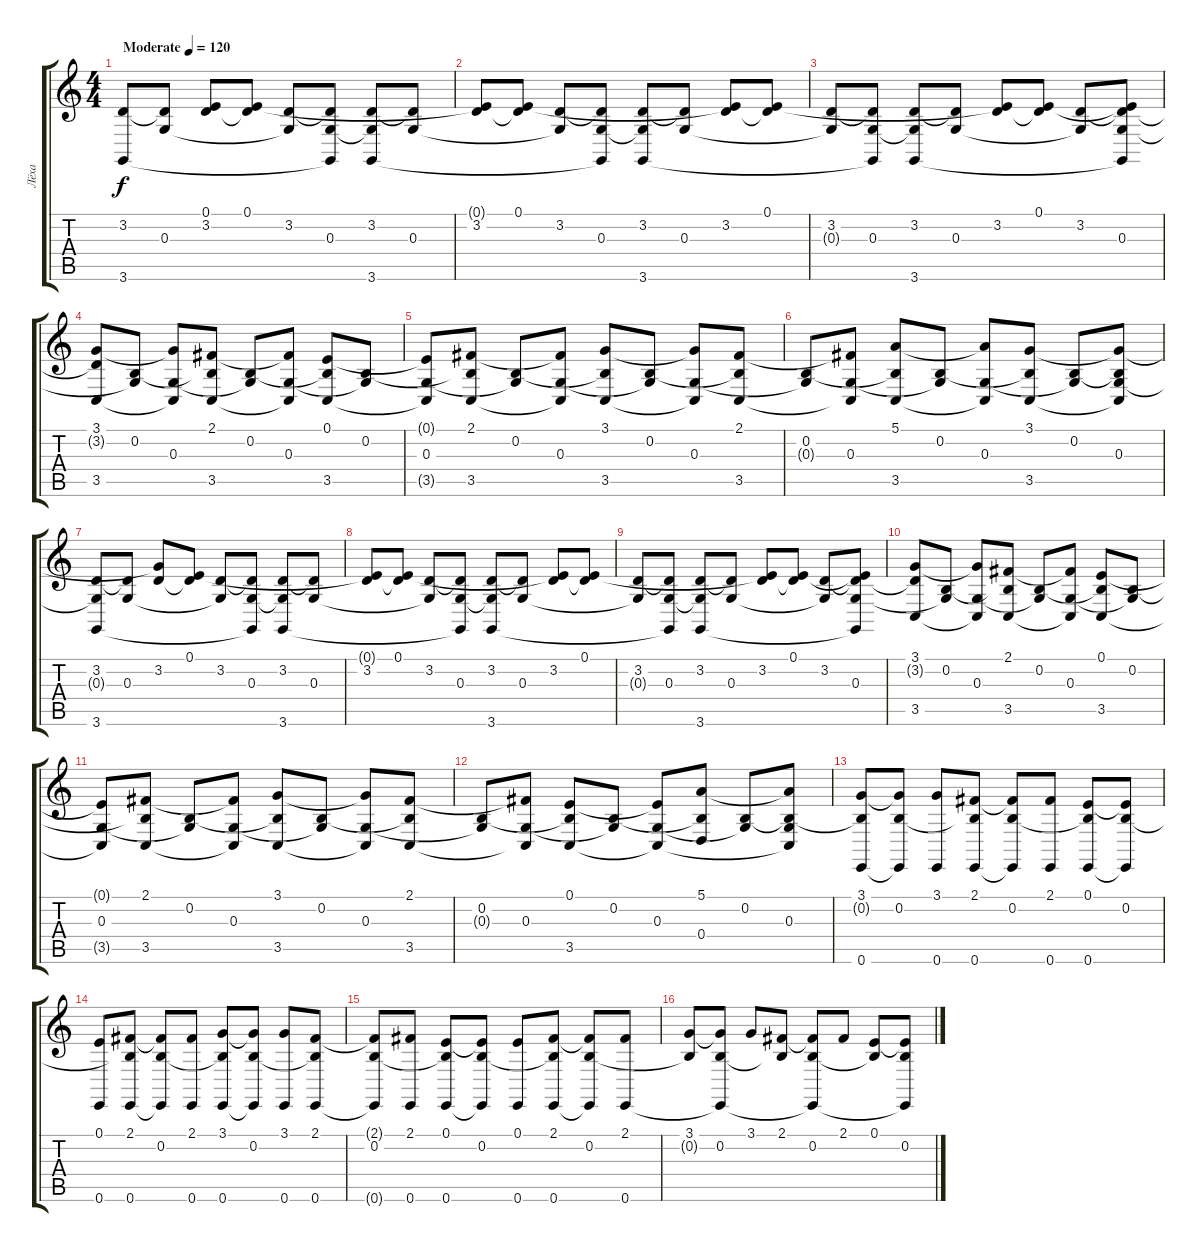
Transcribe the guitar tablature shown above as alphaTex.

\track ("Лёха" "Лёха") {instrument electricgrandpiano}
\staff {score tabs}
\tuning (E4 B3 G3 D3 A2 E2) {hide}
\ts (4 4)
\tempo (120 "Moderate")
\clef g2
\ks c
(3.2 3.6).8{dy f instrument electricgrandpiano} (3.2{t} 0.3).8 (0.1 3.2).8 (0.1 3.2{t}).8 (3.2 0.3{t}).8 (3.2{t} 0.3 3.6{t}).8 (3.2 0.3{t} 3.6).8 (3.2{t} 0.3).8 |
(0.1{t} 3.2).8 (0.1 3.2{t}).8 (3.2 0.3{t}).8 (3.2{t} 0.3 3.6{t}).8 (3.2 0.3{t} 3.6).8 (3.2{t} 0.3).8 (0.1{t} 3.2).8 (0.1 3.2{t}).8 |
(3.2 0.3{t}).8 (3.2{t} 0.3 3.6{t}).8 (3.2 0.3{t} 3.6).8 (3.2{t} 0.3).8 (0.1{t} 3.2).8 (0.1 3.2{t}).8 (3.2 0.3{t}).8 (0.1{t} 3.2{t} 0.3 3.6{t}).8 |
(3.1 3.2{t} 3.5).8 (0.2 0.3{t}).8 (3.1{t} 0.3 3.5{t}).8 (2.1 0.2{t} 3.5).8 (0.2 0.3{t}).8 (2.1{t} 0.3 3.5{t}).8 (0.1 0.2{t} 3.5).8 (0.2 0.3{t}).8 |
(0.1{t} 0.3 3.5{t}).8 (2.1 0.2{t} 3.5).8 (0.2 0.3{t}).8 (2.1{t} 0.3 3.5{t}).8 (3.1 0.2{t} 3.5).8 (0.2 0.3{t}).8 (3.1{t} 0.3 3.5{t}).8 (2.1 0.2{t} 3.5).8 |
(0.2 0.3{t}).8 (2.1{t} 0.3 3.5{t}).8 (5.1 0.2{t} 3.5).8 (0.2 0.3{t}).8 (5.1{t} 0.3 3.5{t}).8 (3.1 0.2{t} 3.5).8 (0.2 0.3{t}).8 (3.1{t} 0.2{t} 0.3 3.5{t}).8 |
(3.2 0.3{t} 3.6).8 (3.2{t} 0.3).8 (3.1{t} 3.2).8 (0.1 3.2{t}).8 (3.2 0.3{t}).8 (3.2{t} 0.3 3.6{t}).8 (3.2 0.3{t} 3.6).8 (3.2{t} 0.3).8 |
(0.1{t} 3.2).8 (0.1 3.2{t}).8 (3.2 0.3{t}).8 (3.2{t} 0.3 3.6{t}).8 (3.2 0.3{t} 3.6).8 (3.2{t} 0.3).8 (0.1{t} 3.2).8 (0.1 3.2{t}).8 |
(3.2 0.3{t}).8 (3.2{t} 0.3 3.6{t}).8 (3.2 0.3{t} 3.6).8 (3.2{t} 0.3).8 (0.1{t} 3.2).8 (0.1 3.2{t}).8 (3.2 0.3{t}).8 (0.1{t} 3.2{t} 0.3 3.6{t}).8 |
(3.1 3.2{t} 3.5).8 (0.2 0.3{t}).8 (3.1{t} 0.3 3.5{t}).8 (2.1 0.2{t} 3.5).8 (0.2 0.3{t}).8 (2.1{t} 0.3 3.5{t}).8 (0.1 0.2{t} 3.5).8 (0.2 0.3{t}).8 |
(0.1{t} 0.3 3.5{t}).8 (2.1 0.2{t} 3.5).8 (0.2 0.3{t}).8 (2.1{t} 0.3 3.5{t}).8 (3.1 0.2{t} 3.5).8 (0.2 0.3{t}).8 (3.1{t} 0.3 3.5{t}).8 (2.1 0.2{t} 3.5).8 |
(0.2 0.3{t}).8 (2.1{t} 0.3 3.5{t}).8 (0.1 0.2{t} 3.5).8 (0.2 0.3{t}).8 (0.1{t} 0.3 3.5{t}).8 (5.1 0.2{t} 0.4).8 (0.2 0.3{t}).8 (5.1{t} 0.2{t} 0.3 3.5{t}).8 |
(3.1 0.2{t} 0.6).8 (3.1{t} 0.2 0.6{t}).8 (3.1 0.6).8 (2.1 0.2{t} 0.6).8 (2.1{t} 0.2 0.6{t}).8 (2.1 0.6).8 (0.1 0.2{t} 0.6).8 (0.1{t} 0.2 0.6{t}).8 |
(0.1 0.6).8 (2.1 0.2{t} 0.6).8 (2.1{t} 0.2 0.6{t}).8 (2.1 0.6).8 (3.1 0.2{t} 0.6).8 (3.1{t} 0.2 0.6{t}).8 (3.1 0.6).8 (2.1 0.2{t} 0.6).8 |
(2.1{t} 0.2 0.6{t}).8 (2.1 0.6).8 (0.1 0.2{t} 0.6).8 (0.1{t} 0.2 0.6{t}).8 (0.1 0.6).8 (2.1 0.2{t} 0.6).8 (2.1{t} 0.2 0.6{t}).8 (2.1 0.6).8 |
(3.1 0.2{t}).8 (3.1{t} 0.2 0.6{t}).8 3.1.8 (2.1 0.2{t}).8 (2.1{t} 0.2 0.6{t}).8 2.1.8 (0.1 0.2{t}).8 (0.1{t} 0.2 0.6{t}).8
